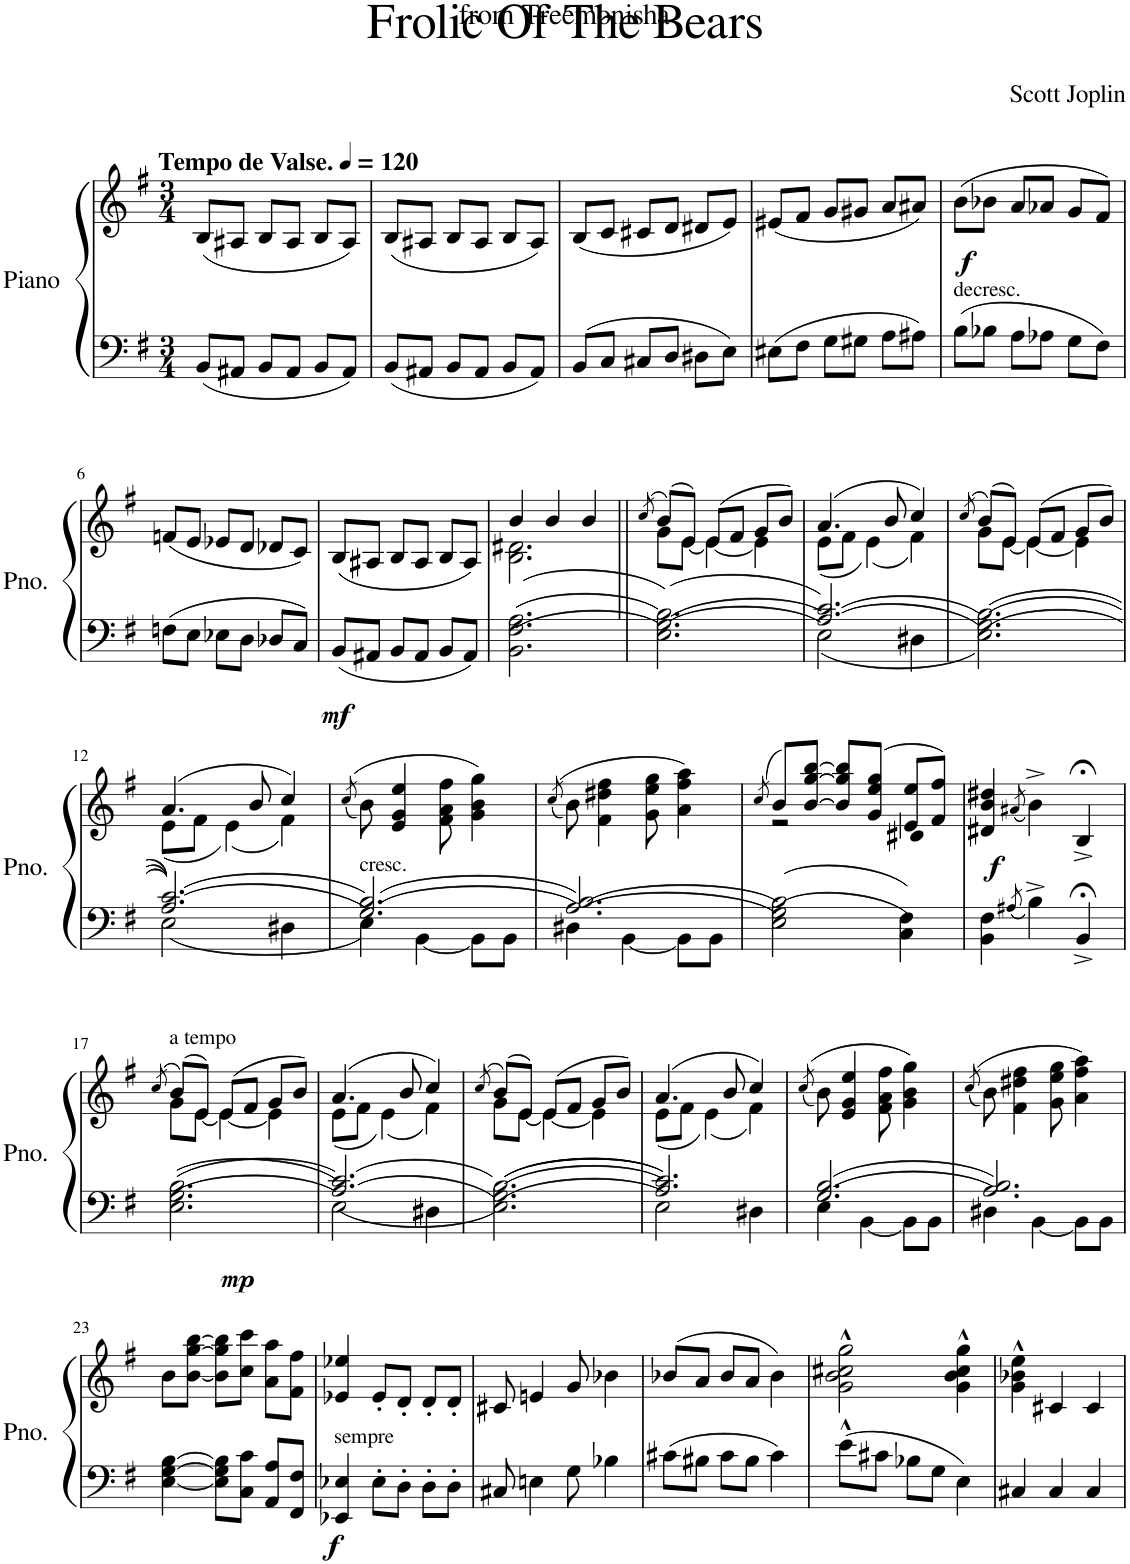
**kern	**kern	**dynam
*part1	*part1	*part1
*staff2	*staff1	*staff1/2
*I"Piano	*	*
*I'Pno.	*	*
*clefF4	*clefG2	*
*k[f#]	*k[f#]	*
*M3/4	*M3/4	*
*MM120	*MM120	*
=1	=1	=1
!	!LO:TX:a:B:t=Tempo de Valse.	!
8BB/L	(8B/L	.
8AA#X/J	8A#X/J	.
8BB/L	8B/L	.
8AA#/J	8A#/J	.
8BB/L	8B/L	.
8AA#/J	8A#/J)	.
=2	=2	=2
8BB/L	(8B/L	.
8AA#X/J	8A#X/J	.
8BB/L	8B/L	.
8AA#/J	8A#/J	.
8BB/L	8B/L	.
8AA#/J	8A#/J)	.
=3	=3	=3
8BB/L	(8B/L	.
8C/J	8c/J	.
8C#X/L	8c#X/L	.
8D/J	8d/J	.
8D#X\L	8d#X/L	.
8E\J	8e/J)	.
=4	=4	=4
8E#X\L	(8e#X/L	.
8F#\J	8f#/J	.
8G\L	8g/L	.
8G#X\J	8g#X/J	.
8A\L	8a/L	.
8A#X\J	8a#X/J)	.
=5	=5	=5
!LO:TX:a:t=decresc.	!	!
!	!	!LO:DY:b
8B\L	(8b\L	f
8B-X\J	8b-X\J	.
8A\L	8a/L	.
8A-X\J	8a-X/J	.
8G\L	8g/L	.
8F#\J	8f#/J)	.
!!LO:LB:g=z
=6	=6	=6
8Fn\L	(8fn/L	.
8E\J	8e/J	.
8E-X\L	8e-X/L	.
8D\J	8d/J	.
8D-X/L	8d-X/L	.
8C/J	8c/J)	.
=7	=7	=7
!	!	!LO:DY:b=2
8BB/L	(8B/L	mf
8AA#X/J	8A#X/J	.
8BB/L	8B/L	.
8AA#/J	8A#/J	.
8BB/L	8B/L	.
8AA#/J	8A#/J)	.
=8	=8	=8
*	*^	*
2.BB\ 2.F#\ 2.A\	4b/	2.B\ 2.d#X\	.
.	4b/	.	.
.	4b/	.	.
=9||	=9||	=9||	=9||
.	(8qcc/	.	.
2.E\ 2.G\ 2.B\	(8b/L)	8g\L	.
.	8e/J)	[8e\J	.
.	(8e/L	4e\_	.
.	8f#/J	.	.
.	8g/L	4e\]	.
.	8b/J)	.	.
=10	=10	=10	=10
*^	*	*	*
2.A/ 2.c/	2E\	(4.a/	(8e\L	.
.	.	.	8f#\J	.
.	.	.	(4e\)	.
.	.	8b/	.	.
.	4D#X\	4cc/)	4f#\)	.
*v	*v	*	*	*
=11	=11	=11	=11
.	(8qcc/	.	.
2.E\ 2.G\ 2.B\	(8b/L)	8g\L	.
.	8e/J)	[8e\J	.
.	(8e/L	4e\_	.
.	8f#/J	.	.
.	8g/L	4e\]	.
.	8b/J)	.	.
!!LO:LB:g=z	!!
=12	=12	=12	=12
*^	*	*	*
2.A/ 2.c/	2E\	(4.a/	(8e\L	.
.	.	.	8f#\J	.
.	.	.	(4e\)	.
.	.	8b/	.	.
.	4D#X\	4cc/)	4f#\)	.
*	*	*v	*v	*
=13	=13	=13	=13
.	.	((8qcc/	.
!LO:TX:a:t=cresc.	!	!	!
2.G/ 2.B/	4E\	8b\)	.
.	.	4e/ 4g/ 4ee/	.
.	[4BB\	.	.
.	.	8f#\ 8a\ 8ff#\	.
.	8BB\L]	4g\ 4b\ 4gg\)	.
.	8BB\J	.	.
=14	=14	=14	=14
.	.	((8qcc/	.
2.A/ 2.B/	4D#X\	8b\)	.
.	.	4f#\ 4dd#X\ 4ff#\	.
.	[4BB\	.	.
.	.	8g\ 8ee\ 8gg\	.
.	8BB\L]	4a\ 4ff#\ 4aa\)	.
.	8BB\J	.	.
*v	*v	*	*
=15	=15	=15
.	(8qcc/	.
*	*^	*
2E\ 2G\ 2B\	8b/L)	2r	.
.	[8b/ [8gg/ [8bb/J	.	.
.	8b/] 8gg/] 8bb/]L	.	.
.	(8g/ 8ee/ 8gg/J	.	.
4C\ 4F#\	8e/ 8ee/L	4a#X\	.
.	8f#/ 8ff#/J)	.	.
*	*v	*v	*
=16	=16	=16
!	!	!LO:DY:b
4BB\ 4F#\	4d#X/ 4b/ 4dd#X/	f
8qA#X/	(8qa#X/	.
4B^\	4b^\)	.
4BB;<^/	4B;<^/	.
!!LO:LB:g=z
=17	=17	=17
.	(8qcc/	.
*	*^	*
!	!LO:TX:a:t=a tempo	!	!
!	!	!	!LO:DY:b=2
2.E\ 2.G\ 2.B\	(8b/L)	8g\L	mp
.	8e/J)	[8e\J	.
.	(8e/L	4e\_	.
.	8f#/J	.	.
.	8g/L	4e\]	.
.	8b/J)	.	.
=18	=18	=18	=18
*^	*	*	*
2.A/ 2.c/	2E\	(4.a/	(8e\L	.
.	.	.	8f#\J	.
.	.	.	(4e\)	.
.	.	8b/	.	.
.	4D#X\	4cc/)	4f#\)	.
*v	*v	*	*	*
=19	=19	=19	=19
.	(8qcc/	.	.
2.E\ 2.G\ 2.B\	(8b/L)	8g\L	.
.	8e/J)	[8e\J	.
.	(8e/L	4e\_	.
.	8f#/J	.	.
.	8g/L	4e\]	.
.	8b/J)	.	.
=20	=20	=20	=20
*^	*	*	*
2.A/ 2.c/	2E\	(4.a/	(8e\L	.
.	.	.	8f#\J	.
.	.	.	(4e\)	.
.	.	8b/	.	.
.	4D#X\	4cc/)	4f#\)	.
*	*	*v	*v	*
=21	=21	=21	=21
.	.	((8qcc/	.
2.G/ 2.B/	4E\	8b\)	.
.	.	4e/ 4g/ 4ee/	.
.	[4BB\	.	.
.	.	8f#\ 8a\ 8ff#\	.
.	8BB\L]	4g\ 4b\ 4gg\)	.
.	8BB\J	.	.
=22	=22	=22	=22
.	.	((8qcc/	.
2.A/ 2.B/	4D#X\	8b\)	.
.	.	4f#\ 4dd#X\ 4ff#\	.
.	[4BB\	.	.
.	.	8g\ 8ee\ 8gg\	.
.	8BB\L]	4a\ 4ff#\ 4aa\)	.
.	8BB\J	.	.
*v	*v	*	*
!!LO:LB:g=z
=23	=23	=23
[4E\ [4G\ [4B\	8b\L	.
.	[8b\ [8gg\ [8bb\J	.
8E\] 8G\] 8B\]L	8b\] 8gg\] 8bb\]L	.
8C\ 8c\J	8cc\ 8ccc\J	.
8AA/ 8A/L	8a\ 8aa\L	.
8FF#/ 8F#/J	8f#\ 8ff#\J	.
=24	=24	=24
!LO:TX:a:t=sempre	!	!
!	!	!LO:DY:b=2
4EE-X/ 4E-X/	4e-X/ 4ee-X/	f
8E-'\L	8e-'/L	.
8D'\J	8d'/J	.
8D'\L	8d'/L	.
8D'\J	8d'/J	.
=25	=25	=25
8C#X/	8c#X/	.
4En\	4en/	.
8G\	8g/	.
4B-X\	4b-X\	.
=26	=26	=26
8c#X\L	(8b-X/L	.
8B#X\J	8a/J	.
8c#\L	8b-/L	.
8B#\J	8a/J	.
4c#\	4b-\)	.
=27	=27	=27
8e^^\L	2g\^^ 2b\^^ 2cc#X\^^ 2gg\^^	.
8c#X\J	.	.
8B-X\L	.	.
8G\J	.	.
4E\	4g\^^ 4b\^^ 4cc#\^^ 4gg\^^	.
=28	=28	=28
4C#X/	4g\^^ 4b-X\^^ 4ee\^^	.
4C#/	4c#X/	.
4C#/	4c#/	.
=	=	=
*-	*-	*-
